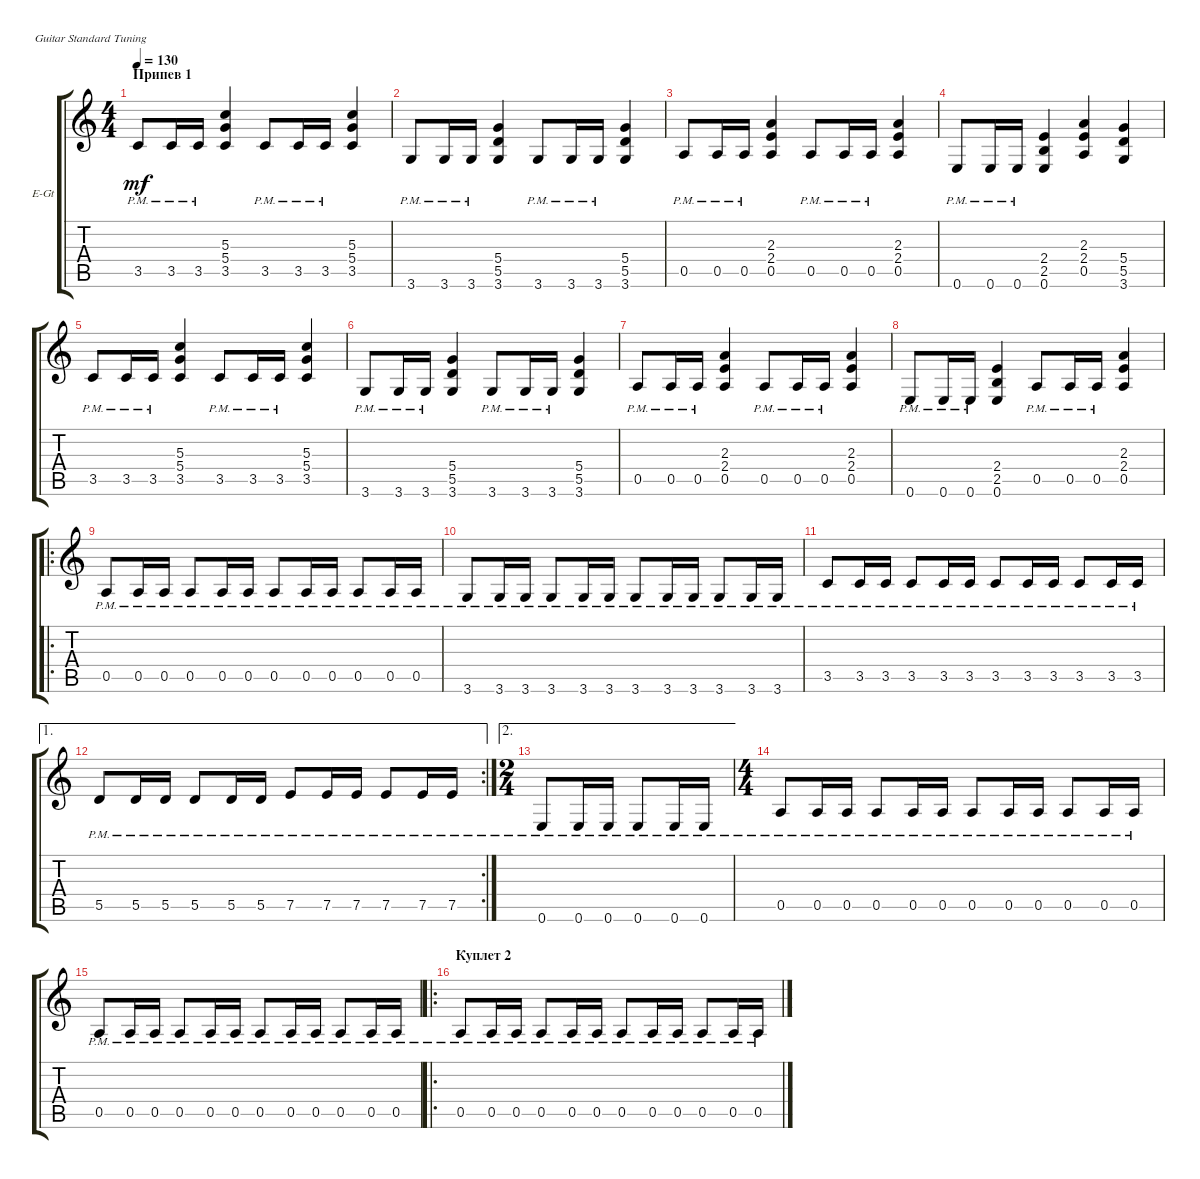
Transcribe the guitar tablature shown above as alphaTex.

\bracketExtendMode groupsimilarinstruments
\firstSystemTrackNameOrientation horizontal
\otherSystemsTrackNameOrientation horizontal
\track ("Electric Guitar" "E-Gt") {instrument distortionguitar}
\staff {score tabs}
\tuning (E4 B3 G3 D3 A2 E2)
\ts (4 4)
\section ("" "Припев 1")
\tempo 130
\clef g2
\ks c
3.5{pm}.8{dy mf} 3.5{pm}.16 3.5{pm}.16 (5.3 5.4 3.5).4 3.5{pm}.8 3.5{pm}.16 3.5{pm}.16 (5.3 5.4 3.5).4 |
3.6{pm}.8 3.6{pm}.16 3.6{pm}.16 (5.4 5.5 3.6).4 3.6{pm}.8 3.6{pm}.16 3.6{pm}.16 (5.4 5.5 3.6).4 |
0.5{pm}.8 0.5{pm}.16 0.5{pm}.16 (2.3 2.4 0.5).4 0.5{pm}.8 0.5{pm}.16 0.5{pm}.16 (2.3 2.4 0.5).4 |
0.6{pm}.8 0.6{pm}.16 0.6{pm}.16 (2.4 2.5 0.6).4 (2.3 2.4 0.5).4 (5.4 5.5 3.6).4 |
3.5{pm}.8 3.5{pm}.16 3.5{pm}.16 (5.3 5.4 3.5).4 3.5{pm}.8 3.5{pm}.16 3.5{pm}.16 (5.3 5.4 3.5).4 |
3.6{pm}.8 3.6{pm}.16 3.6{pm}.16 (5.4 5.5 3.6).4 3.6{pm}.8 3.6{pm}.16 3.6{pm}.16 (5.4 5.5 3.6).4 |
0.5{pm}.8 0.5{pm}.16 0.5{pm}.16 (2.3 2.4 0.5).4 0.5{pm}.8 0.5{pm}.16 0.5{pm}.16 (2.3 2.4 0.5).4 |
0.6{pm}.8 0.6{pm}.16 0.6{pm}.16 (2.4 2.5 0.6).4 0.5{pm}.8 0.5{pm}.16 0.5{pm}.16 (2.3 2.4 0.5).4 |
\ro
0.5{pm}.8 0.5{pm}.16 0.5{pm}.16 0.5{pm}.8 0.5{pm}.16 0.5{pm}.16 0.5{pm}.8 0.5{pm}.16 0.5{pm}.16 0.5{pm}.8 0.5{pm}.16 0.5{pm}.16 |
3.6{pm}.8 3.6{pm}.16 3.6{pm}.16 3.6{pm}.8 3.6{pm}.16 3.6{pm}.16 3.6{pm}.8 3.6{pm}.16 3.6{pm}.16 3.6{pm}.8 3.6{pm}.16 3.6{pm}.16 |
3.5{pm}.8 3.5{pm}.16 3.5{pm}.16 3.5{pm}.8 3.5{pm}.16 3.5{pm}.16 3.5{pm}.8 3.5{pm}.16 3.5{pm}.16 3.5{pm}.8 3.5{pm}.16 3.5{pm}.16 |
\ae 1
\rc 2
5.5{pm}.8 5.5{pm}.16 5.5{pm}.16 5.5{pm}.8 5.5{pm}.16 5.5{pm}.16 7.5{pm}.8 7.5{pm}.16 7.5{pm}.16 7.5{pm}.8 7.5{pm}.16 7.5{pm}.16 |
\ae 2
\ts (2 4)
0.6{pm}.8 0.6{pm}.16 0.6{pm}.16 0.6{pm}.8 0.6{pm}.16 0.6{pm}.16 |
\ts (4 4)
0.5{pm}.8 0.5{pm}.16 0.5{pm}.16 0.5{pm}.8 0.5{pm}.16 0.5{pm}.16 0.5{pm}.8 0.5{pm}.16 0.5{pm}.16 0.5{pm}.8 0.5{pm}.16 0.5{pm}.16 |
0.5{pm}.8 0.5{pm}.16 0.5{pm}.16 0.5{pm}.8 0.5{pm}.16 0.5{pm}.16 0.5{pm}.8 0.5{pm}.16 0.5{pm}.16 0.5{pm}.8 0.5{pm}.16 0.5{pm}.16 |
\ro
\section ("" "Куплет 2")
0.5{pm}.8 0.5{pm}.16 0.5{pm}.16 0.5{pm}.8 0.5{pm}.16 0.5{pm}.16 0.5{pm}.8 0.5{pm}.16 0.5{pm}.16 0.5{pm}.8 0.5{pm}.16 0.5{pm}.16
